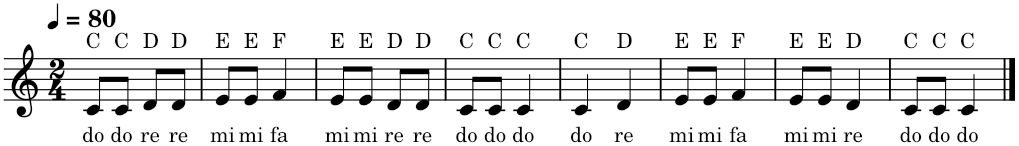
**kern	**text
*part1	*part1
*staff1	*staff1
*I"Piano	*
*I'Pno.	*
*clefG2	*
*k[]	*
*M2/4	*
*MM80	*
=1	=1
!LO:TX:a:t=C	!
!	!LO:LY:b
8c/L	do
!LO:TX:a:t=C	!
!	!LO:LY:b
8c/J	do
!LO:TX:a:t=D	!
!	!LO:LY:b
8d/L	re
!LO:TX:a:t=D	!
!	!LO:LY:b
8d/J	re
=2	=2
!LO:TX:a:t=E	!
!	!LO:LY:b
8e/L	mi
!LO:TX:a:t=E	!
!	!LO:LY:b
8e/J	mi
!LO:TX:a:t=F	!
!	!LO:LY:b
4f/	fa
=3	=3
!LO:TX:a:t=E	!
!	!LO:LY:b
8e/L	mi
!LO:TX:a:t=E	!
!	!LO:LY:b
8e/J	mi
!LO:TX:a:t=D	!
!	!LO:LY:b
8d/L	re
!LO:TX:a:t=D	!
!	!LO:LY:b
8d/J	re
=4	=4
!LO:TX:a:t=C	!
!	!LO:LY:b
8c/L	do
!LO:TX:a:t=C	!
!	!LO:LY:b
8c/J	do
!LO:TX:a:t=C	!
!	!LO:LY:b
4c/	do
=5	=5
!LO:TX:a:t=C	!
!	!LO:LY:b
4c/	do
!LO:TX:a:t=D	!
!	!LO:LY:b
4d/	re
=6	=6
!LO:TX:a:t=E	!
!	!LO:LY:b
8e/L	mi
!LO:TX:a:t=E	!
!	!LO:LY:b
8e/J	mi
!LO:TX:a:t=F	!
!	!LO:LY:b
4f/	fa
=7	=7
!LO:TX:a:t=E	!
!	!LO:LY:b
8e/L	mi
!LO:TX:a:t=E	!
!	!LO:LY:b
8e/J	mi
!LO:TX:a:t=D	!
!	!LO:LY:b
4d/	re
=8	=8
!LO:TX:a:t=C	!
!	!LO:LY:b
8c/L	do
!LO:TX:a:t=C	!
!	!LO:LY:b
8c/J	do
!LO:TX:a:t=C	!
!	!LO:LY:b
4c/	do
==	==
*-	*-
